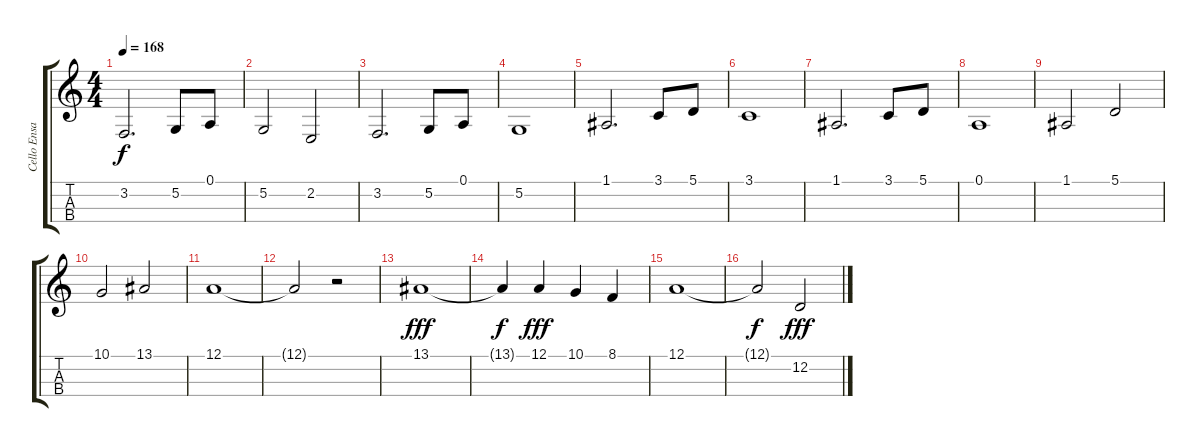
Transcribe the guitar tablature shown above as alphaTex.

\track ("Cello Ensamble" "Cello Ensa") {instrument stringensemble1}
\staff {score tabs}
\tuning (A3 D3 G2 C2) {hide}
\ts (4 4)
\tempo 168
\clef g2
\ks c
3.2.2{d dy f} 5.2.8 0.1.8 |
5.2.2 2.2.2 |
3.2.2{d} 5.2.8 0.1.8 |
5.2.1 |
1.1.2{d} 3.1.8 5.1.8 |
3.1.1 |
1.1.2{d} 3.1.8 5.1.8 |
0.1.1 |
1.1.2 5.1.2 |
10.1.2 13.1.2 |
12.1.1 |
12.1{t}.2 r.2 |
13.1.1{dy fff} |
13.1{t}.4{dy f} 12.1.4{dy fff} 10.1.4 8.1.4 |
12.1.1 |
12.1{t}.2{dy f} 12.2.2{dy fff}
